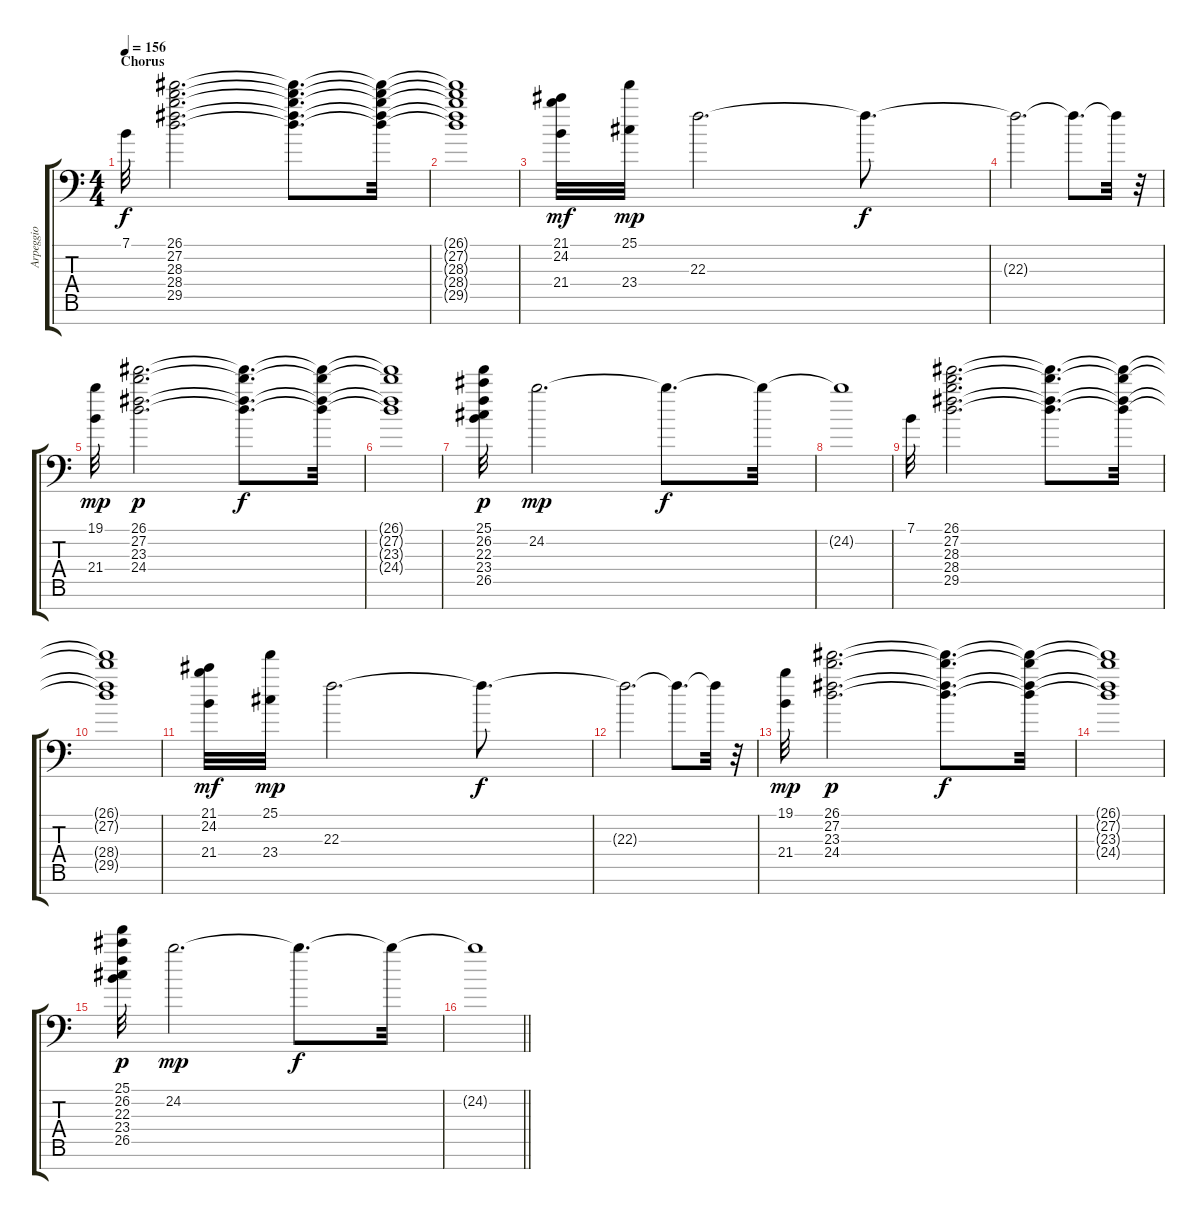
\track ("Arpeggio" "Arpeggio") {instrument lead6voice}
\staff {score tabs}
\tuning (E4 B3 G3 D3 A2 E2 C-1) {hide}
\ts (4 4)
\section ("" "Chorus")
\tempo 156
\clef f4
\ks c
7.1.32{dy f} (26.1 27.2 28.3 28.4 29.5).2{d} (26.1{t} 27.2{t} 28.3{t} 28.4{t} 29.5{t}).8{d} (26.1{t} 27.2{t} 28.3{t} 28.4{t} 29.5{t}).32 |
(26.1{t} 27.2{t} 28.3{t} 28.4{t} 29.5{t}).1 |
(21.1 24.2 21.4).32{dy mf} (25.1 23.4).32{dy mp} 22.3.2{d} 22.3{t}.8{d dy f} |
22.3{t}.2{d} 22.3{t}.8{d} 22.3{t}.32 r.32 |
(19.1 21.4).32{dy mp} (26.1 27.2 23.3 24.4).2{d dy p} (26.1{t} 27.2{t} 23.3{t} 24.4{t}).8{d dy f} (26.1{t} 27.2{t} 23.3{t} 24.4{t}).32 |
(26.1{t} 27.2{t} 23.3{t} 24.4{t}).1 |
(25.1 26.2 22.3 23.4 26.5).32{dy p} 24.2.2{d dy mp} 24.2{t}.8{d dy f} 24.2{t}.32 |
24.2{t}.1 |
7.1.32 (26.1 27.2 28.3 28.4 29.5).2{d} (26.1{t} 27.2{t} 28.4{t} 29.5{t}).8{d} (26.1{t} 27.2{t} 28.4{t} 29.5{t}).32 |
(26.1{t} 27.2{t} 28.4{t} 29.5{t}).1 |
(21.1 24.2 21.4).32{dy mf} (25.1 23.4).32{dy mp} 22.3.2{d} 22.3{t}.8{d dy f} |
22.3{t}.2{d} 22.3{t}.8{d} 22.3{t}.32 r.32 |
(19.1 21.4).32{dy mp} (26.1 27.2 23.3 24.4).2{d dy p} (26.1{t} 27.2{t} 23.3{t} 24.4{t}).8{d dy f} (26.1{t} 27.2{t} 23.3{t} 24.4{t}).32 |
(26.1{t} 27.2{t} 23.3{t} 24.4{t}).1 |
(25.1 26.2 22.3 23.4 26.5).32{dy p} 24.2.2{d dy mp} 24.2{t}.8{d dy f} 24.2{t}.32 |
\barLineRight lightlight
24.2{t}.1
